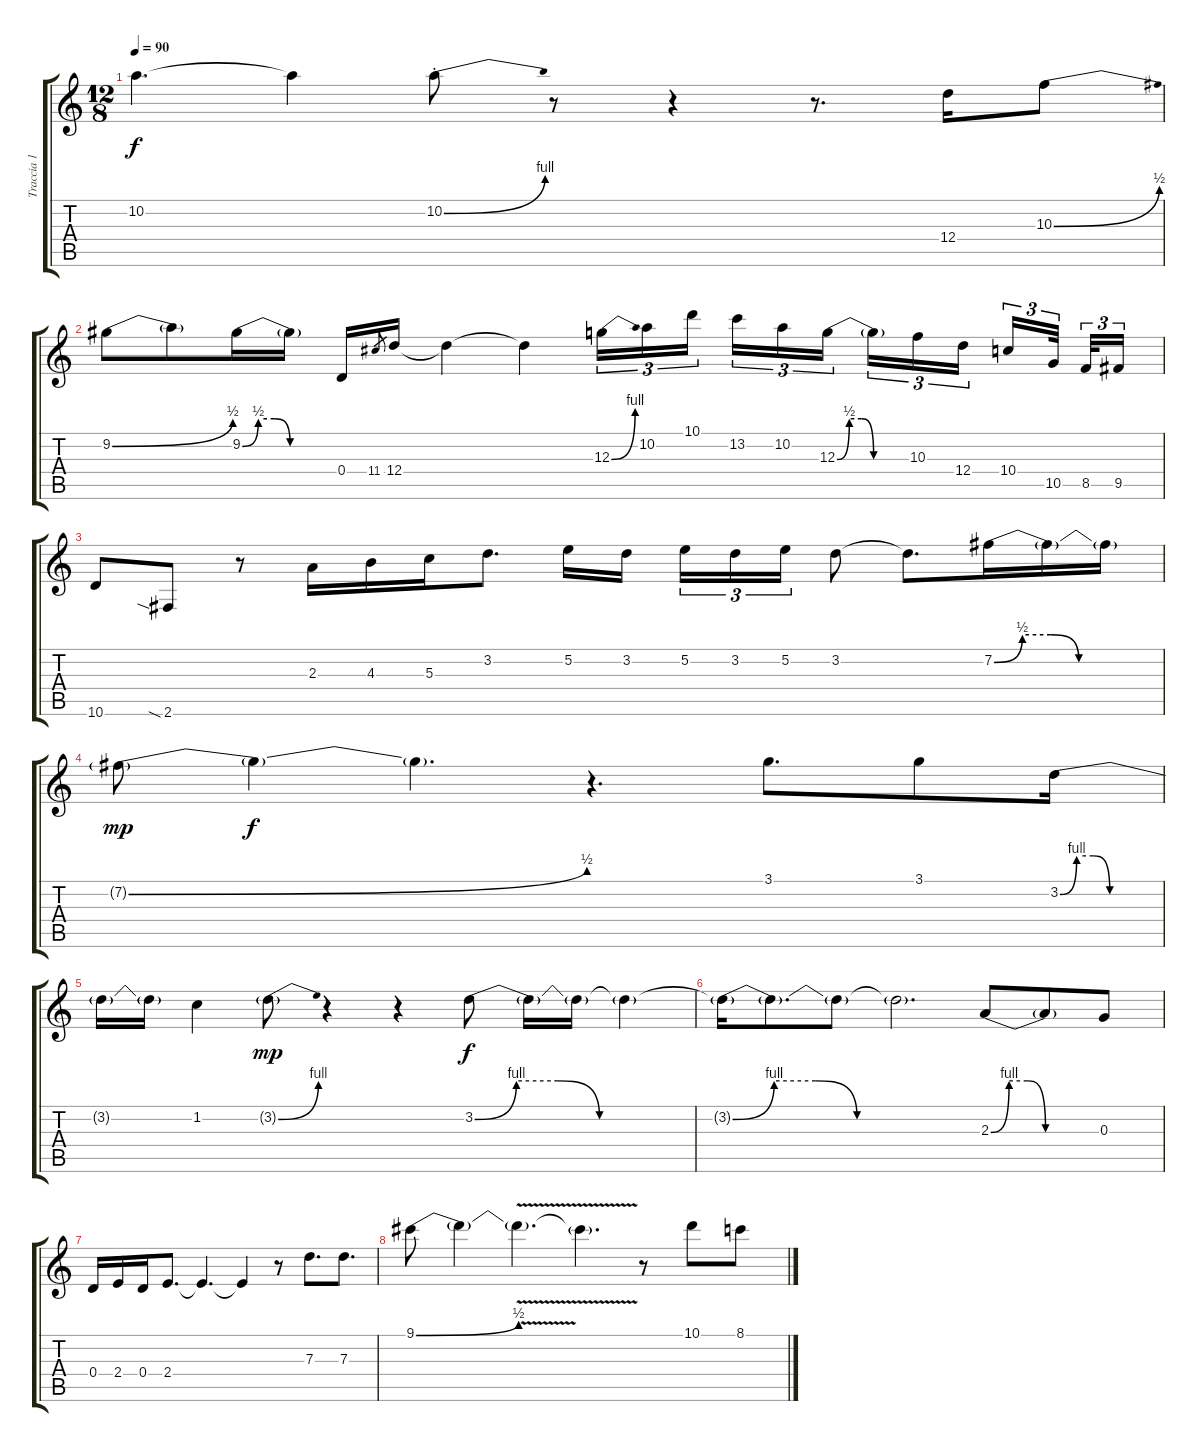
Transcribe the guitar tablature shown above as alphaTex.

\track ("Traccia 1" "Traccia 1") {instrument overdrivenguitar}
\staff {score tabs}
\tuning (E4 B3 G3 D3 A2 E2) {hide}
\ts (12 8)
\tempo 90
\clef g2
\ks c
10.2.4{d dy f} 10.2{t}.4 10.2{be (bend 0 0 60 4) st}.8 r.8 r.4 r.8{d} 12.4.16 10.3{be (bend 0 0 60 2)}.8 |
9.2{be (bend 0 0 60 2)}.8 9.2{t}.8 9.2{be (custom 0 0 10 2 20 2 30 0 60 0)}.16 9.2{t}.16 0.4.16 11.4.8{gr} 12.4.16 12.4{t}.4 12.4{t}.4 12.3{be (bend 0 0 60 4)}.16{tu (3 2)} 10.2.16{tu (3 2)} 10.1.16{tu (3 2)} 13.2.16{tu (3 2)} 10.2.16{tu (3 2)} 12.3{be (custom 0 0 10 2 20 2 30 0 60 0)}.16{tu (3 2) beam splitsecondary} 12.3{t}.16{tu (3 2)} 10.3.16{tu (3 2)} 12.4.16{tu (3 2) beam splitsecondary} 10.4.16{tu (3 2)} 10.5.32{tu (3 2) beam splitsecondary} 8.5.32{tu (3 2)} 9.5.16{tu (3 2)} |
10.6.8 2.6{sia}.8 r.8 2.3.16 4.3.16 5.3.16 3.2.8{d} 5.2.16 3.2.16{beam splitsecondary} 5.2.16{tu (3 2)} 3.2.16{tu (3 2)} 5.2.16{tu (3 2)} 3.2.8 3.2{t}.8{d} 7.2{be (custom 0 0 10 2 20 2 30 0 60 0)}.16 7.2{t}.16 7.2{t}.16 |
7.2{be (bend 0 0 60 2) g}.8{dy mp} 7.2{t}.4{dy f} 7.2{t}.4{d} r.4{d} 3.1.8{d} 3.1.8 3.2{be (custom 0 0 10 4 20 4 30 0 60 0)}.16 |
3.2{t}.16 3.2{t}.16 1.2.4 3.2{be (bend 0 0 60 4) g}.8{dy mp} r.4 r.4 3.2{be (custom 0 0 10 4 20 4 30 0 60 0)}.8{dy f} 3.2{t}.16 3.2{t}.16 3.2{t}.4 |
3.2{be (custom 0 0 10 4 20 4 30 0 60 0) t}.16 3.2{t}.8{d} 3.2{t}.8 3.2{t}.2{d} 2.3{be (custom 0 0 10 4 20 4 30 0 60 0)}.8 2.3{t}.8 0.3.8 |
0.4.16 2.4.16 0.4.16 2.4.8{d} 2.4{t}.4{d} 2.4{t}.4 r.8 7.3.8{d} 7.3.8{d} |
9.1{be (bend 0 0 60 2)}.8 9.1{t}.4 9.1{v t}.4{d} 9.1{t}.4{d} r.8 10.1.8 8.1.8
